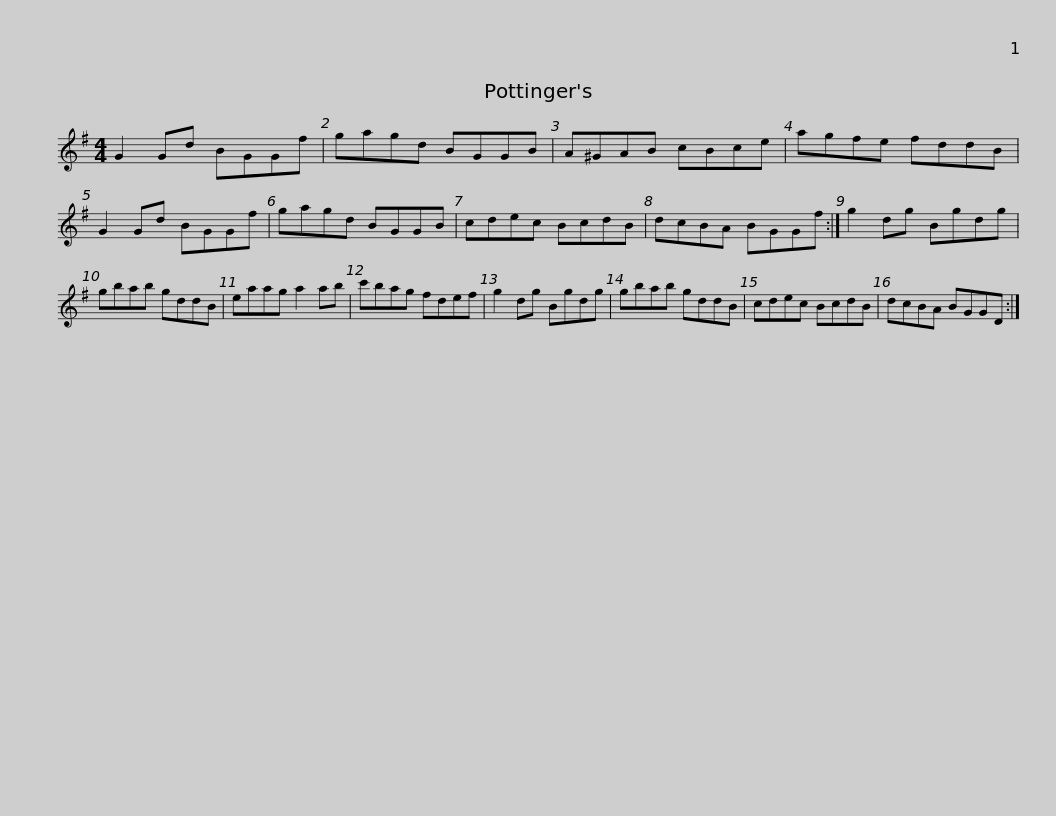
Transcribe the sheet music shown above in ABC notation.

X:1
L:1/8
M:4/4
I:linebreak $
K:G
V:1 treble
V:1
 G2 Gd BGGf | gagd BGGB | A^GAB cBce | agfe fddB | G2 Gd BGGf |$ %5
 gagd BGGB | cdec BcdB | dcBA BGGf :| g2 dg Bgdg | gbab gddB |$ %10
 eaag a2 ab | c'bag fdef | g2 dg Bgdg | gbab gddB | cdec BcdB |$ %15
 dcBA BGGD :| %16
